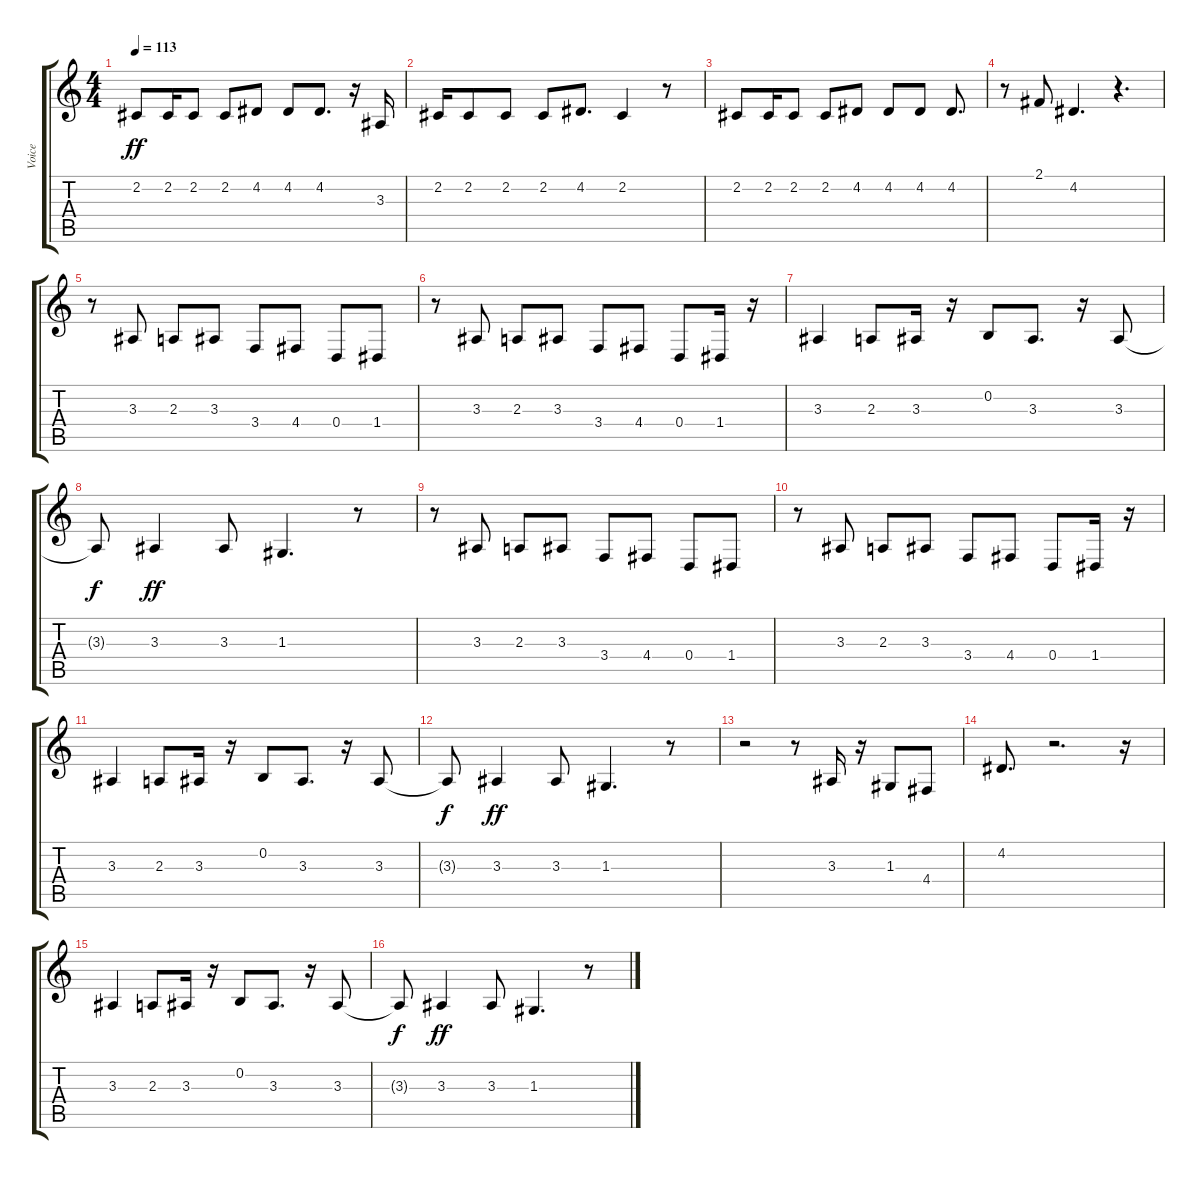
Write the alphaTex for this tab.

\track ("Voice" "Voice") {instrument brightacousticpiano}
\staff {score tabs}
\tuning (E4 B3 G3 D3 A2 E2) {hide}
\ts (4 4)
\tempo 113
\clef g2
\ks c
2.2.8{dy ff} 2.2.16 2.2.8 2.2.8 4.2.8 4.2.8 4.2.8{d} r.16 3.3.16 |
2.2.16 2.2.8 2.2.8 2.2.8 4.2.8{d} 2.2.4 r.8 |
2.2.8 2.2.16 2.2.8 2.2.8 4.2.8 4.2.8 4.2.8 4.2.8{d} |
r.8 2.1.8 4.2.4{d} r.4{d} |
r.8 3.3.8 2.3.8 3.3.8 3.4.8 4.4.8 0.4.8 1.4.8 |
r.8 3.3.8 2.3.8 3.3.8 3.4.8 4.4.8 0.4.8 1.4.16 r.16 |
3.3.4 2.3.8 3.3.16 r.16 0.2.8 3.3.8{d} r.16 3.3.8 |
3.3{t}.8{dy f} 3.3.4{dy ff} 3.3.8 1.3.4{d} r.8 |
r.8 3.3.8 2.3.8 3.3.8 3.4.8 4.4.8 0.4.8 1.4.8 |
r.8 3.3.8 2.3.8 3.3.8 3.4.8 4.4.8 0.4.8 1.4.16 r.16 |
3.3.4 2.3.8 3.3.16 r.16 0.2.8 3.3.8{d} r.16 3.3.8 |
3.3{t}.8{dy f} 3.3.4{dy ff} 3.3.8 1.3.4{d} r.8 |
r.2 r.8 3.3.16 r.16 1.3.8 4.4.8 |
4.2.8{d} r.2{d} r.16 |
3.3.4 2.3.8 3.3.16 r.16 0.2.8 3.3.8{d} r.16 3.3.8 |
3.3{t}.8{dy f} 3.3.4{dy ff} 3.3.8 1.3.4{d} r.8
